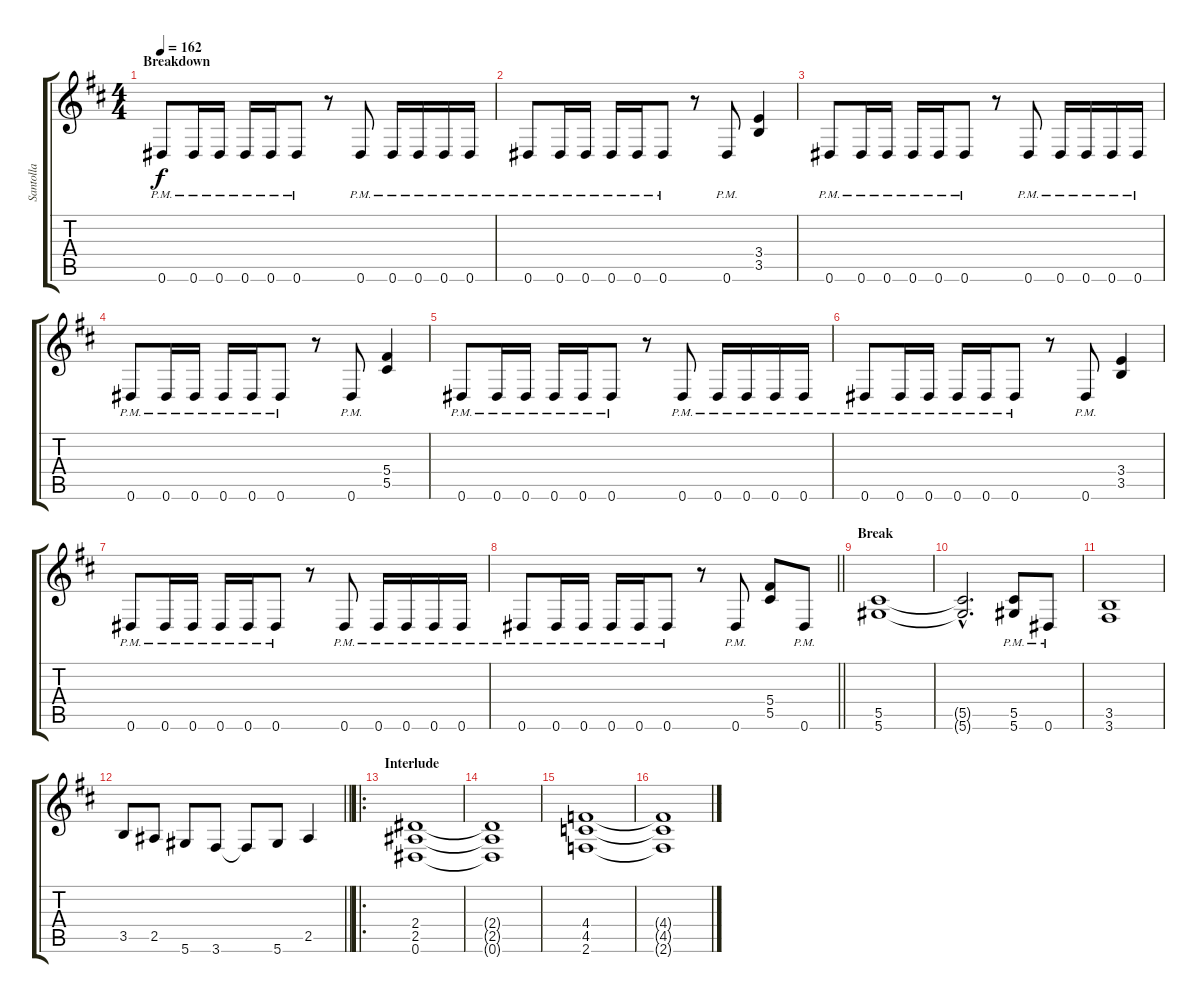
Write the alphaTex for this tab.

\track ("Santolla" "Santolla") {instrument distortionguitar}
\staff {score tabs}
\tuning (Eb4 Bb3 Gb3 Db3 Ab2 Eb2) {hide}
\ts (4 4)
\section ("" "Breakdown")
\tempo 162
\clef g2
\ks d
0.6{pm}.8{dy f} 0.6{pm}.16 0.6{pm}.16 0.6{pm}.16 0.6{pm}.16 0.6{pm}.8 r.8 0.6{pm}.8 0.6{pm}.16 0.6{pm}.16 0.6{pm}.16 0.6{pm}.16 |
0.6{pm}.8 0.6{pm}.16 0.6{pm}.16 0.6{pm}.16 0.6{pm}.16 0.6{pm}.8 r.8 0.6{pm}.8 (3.4 3.5).4 |
0.6{pm}.8 0.6{pm}.16 0.6{pm}.16 0.6{pm}.16 0.6{pm}.16 0.6{pm}.8 r.8 0.6{pm}.8 0.6{pm}.16 0.6{pm}.16 0.6{pm}.16 0.6{pm}.16 |
0.6{pm}.8 0.6{pm}.16 0.6{pm}.16 0.6{pm}.16 0.6{pm}.16 0.6{pm}.8 r.8 0.6{pm}.8 (5.4 5.5).4 |
0.6{pm}.8 0.6{pm}.16 0.6{pm}.16 0.6{pm}.16 0.6{pm}.16 0.6{pm}.8 r.8 0.6{pm}.8 0.6{pm}.16 0.6{pm}.16 0.6{pm}.16 0.6{pm}.16 |
0.6{pm}.8 0.6{pm}.16 0.6{pm}.16 0.6{pm}.16 0.6{pm}.16 0.6{pm}.8 r.8 0.6{pm}.8 (3.4 3.5).4 |
0.6{pm}.8 0.6{pm}.16 0.6{pm}.16 0.6{pm}.16 0.6{pm}.16 0.6{pm}.8 r.8 0.6{pm}.8 0.6{pm}.16 0.6{pm}.16 0.6{pm}.16 0.6{pm}.16 |
\barLineRight lightlight
0.6{pm}.8 0.6{pm}.16 0.6{pm}.16 0.6{pm}.16 0.6{pm}.16 0.6{pm}.8 r.8 0.6{pm}.8 (5.4 5.5).8 0.6{pm}.8 |
\section ("" "Break")
(5.5 5.6).1 |
(5.5{hac t} 5.6{hac t}).2{d} (5.5{pm} 5.6{pm}).8 0.6{pm}.8 |
(3.5 3.6).1 |
\barLineRight lightlight
3.5.8 2.5.8 5.6.8 3.6.8 3.6{t}.8 5.6.8 2.5.4 |
\ro
\section ("" "Interlude")
(2.4 2.5 0.6).1 |
(2.4{t} 2.5{t} 0.6{t}).1 |
(4.4 4.5 2.6).1 |
(4.4{t} 4.5{t} 2.6{t}).1
